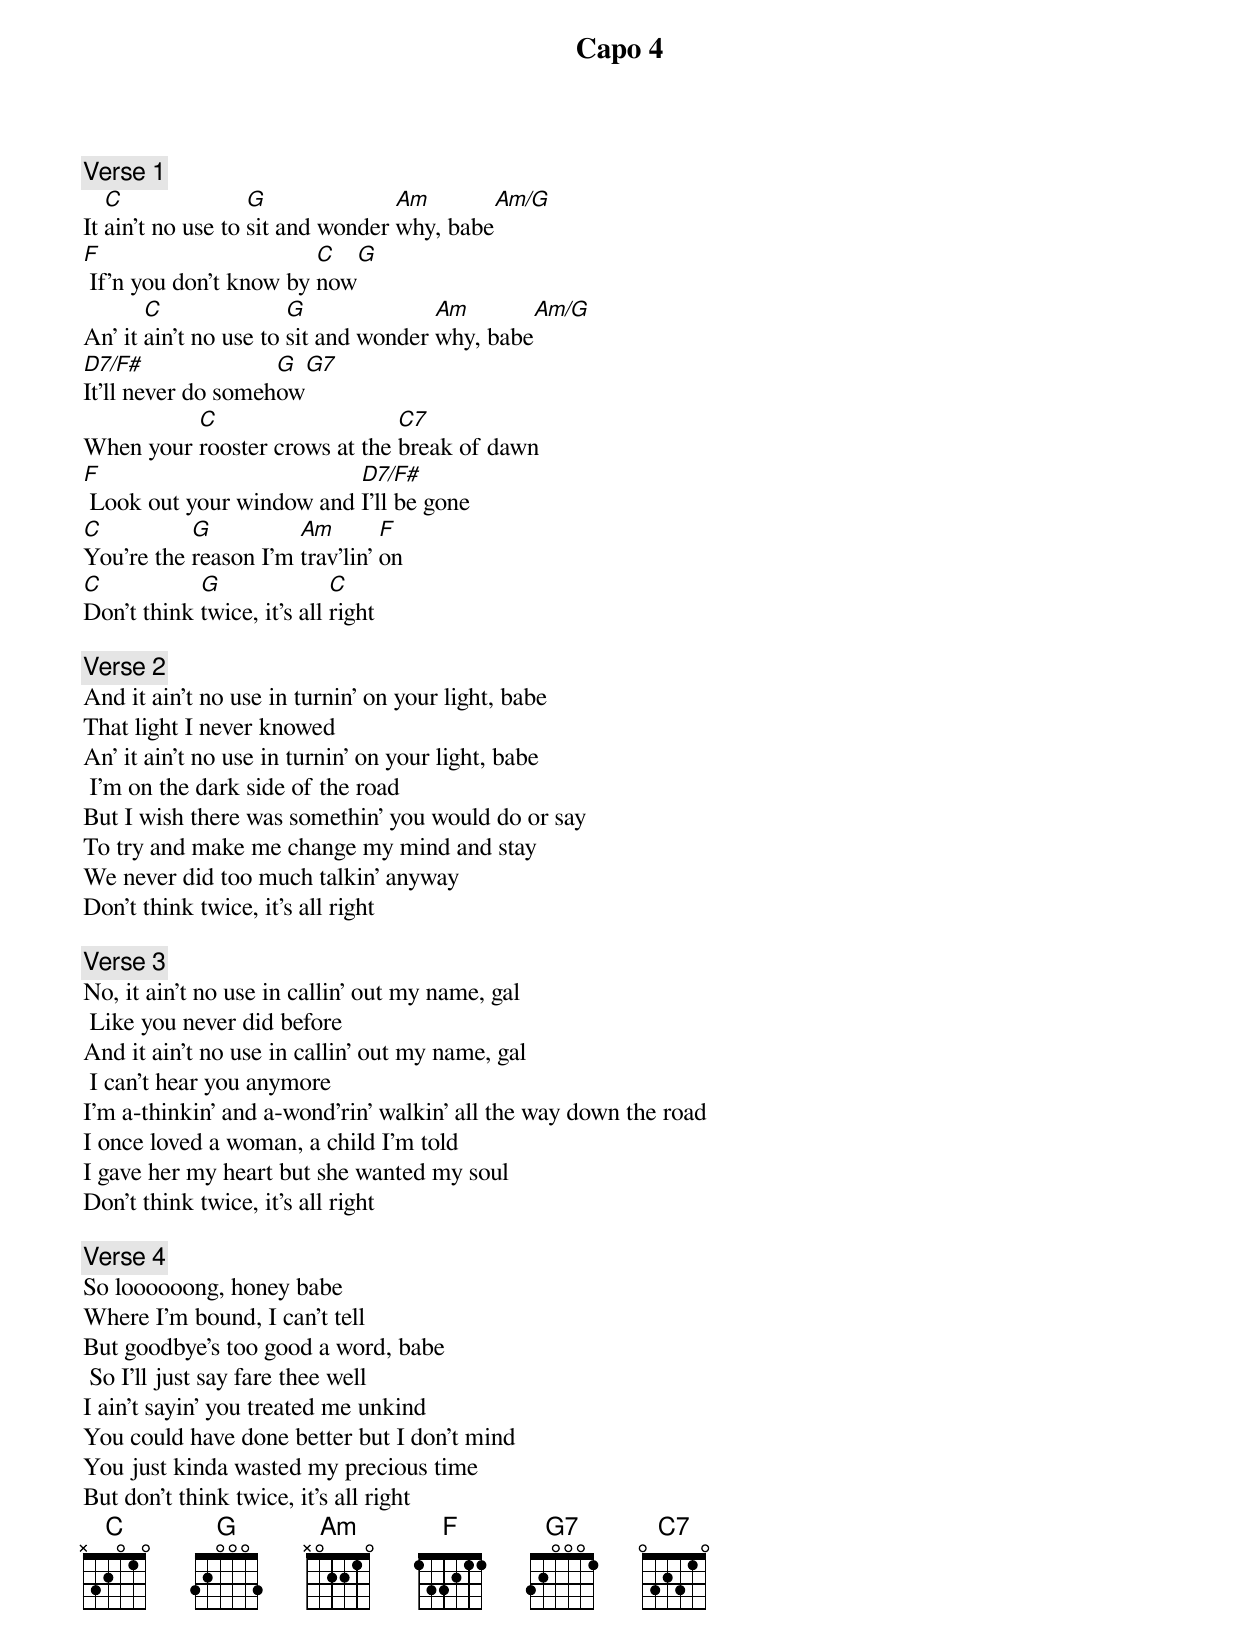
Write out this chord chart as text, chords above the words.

Capo 4

[Verse 1]
   C               G              Am       Am/G
It ain't no use to sit and wonder why, babe
F                       C   G
 If'n you don't know by now
       C               G              Am       Am/G
An' it ain't no use to sit and wonder why, babe
D7/F#               G    G7
It'll never do somehow
          C                    C7
When your rooster crows at the break of dawn
F                         D7/F#
 Look out your window and I'll be gone
C          G          Am        F
You're the reason I'm trav'lin' on
C           G               C
Don't think twice, it's all right

[Verse 2]
And it ain't no use in turnin' on your light, babe
That light I never knowed
An' it ain't no use in turnin' on your light, babe
 I'm on the dark side of the road
But I wish there was somethin' you would do or say
To try and make me change my mind and stay
We never did too much talkin' anyway
Don't think twice, it's all right

[Verse 3]
No, it ain't no use in callin' out my name, gal
 Like you never did before
And it ain't no use in callin' out my name, gal
 I can't hear you anymore
I'm a-thinkin' and a-wond'rin' walkin' all the way down the road
I once loved a woman, a child I'm told
I gave her my heart but she wanted my soul
Don't think twice, it's all right

[Verse 4]
So loooooong, honey babe
Where I'm bound, I can't tell
But goodbye's too good a word, babe
 So I'll just say fare thee well
I ain't sayin' you treated me unkind
You could have done better but I don't mind
You just kinda wasted my precious time
But don't think twice, it's all right
